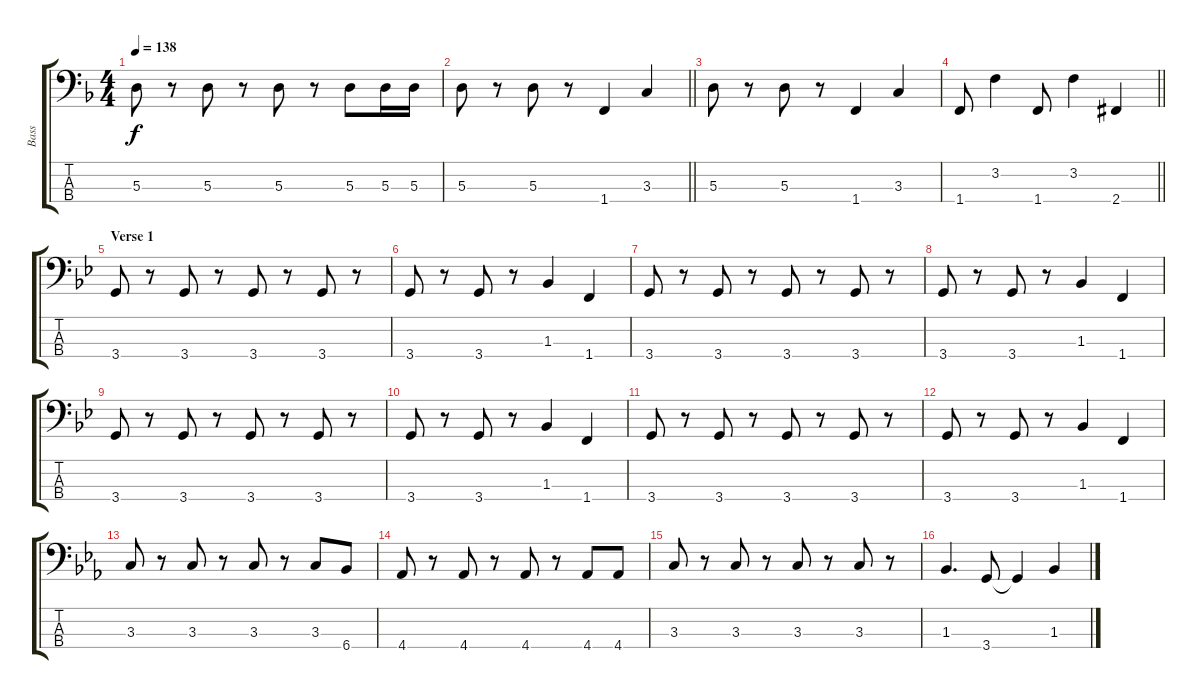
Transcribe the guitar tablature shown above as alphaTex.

\track ("Bass" "Bass") {instrument electricbassfinger bank 255}
\staff {score tabs}
\tuning (G2 D2 A1 E1) {hide}
\ts (4 4)
\tempo 138
\clef f4
\ks f
5.3.8{dy f} r.8 5.3.8 r.8 5.3.8 r.8 5.3.8 5.3.16 5.3.16 |
\barLineRight lightlight
5.3.8 r.8 5.3.8 r.8 1.4.4 3.3.4 |
5.3.8 r.8 5.3.8 r.8 1.4.4 3.3.4 |
\barLineRight lightlight
1.4.8 3.2.4 1.4.8 3.2.4 2.4{acc #}.4 |
\section ("" "Verse 1")
\ks bb
3.4.8 r.8 3.4.8 r.8 3.4.8 r.8 3.4.8 r.8 |
3.4.8 r.8 3.4.8 r.8 1.3.4 1.4.4 |
3.4.8 r.8 3.4.8 r.8 3.4.8 r.8 3.4.8 r.8 |
3.4.8 r.8 3.4.8 r.8 1.3.4 1.4.4 |
3.4.8 r.8 3.4.8 r.8 3.4.8 r.8 3.4.8 r.8 |
3.4.8 r.8 3.4.8 r.8 1.3.4 1.4.4 |
3.4.8 r.8 3.4.8 r.8 3.4.8 r.8 3.4.8 r.8 |
3.4.8 r.8 3.4.8 r.8 1.3.4 1.4.4 |
\ks eb
3.3.8 r.8 3.3.8 r.8 3.3.8 r.8 3.3.8 6.4.8 |
4.4.8 r.8 4.4.8 r.8 4.4.8 r.8 4.4.8 4.4.8 |
3.3.8 r.8 3.3.8 r.8 3.3.8 r.8 3.3.8 r.8 |
1.3.4{d} 3.4.8 3.4{t}.4 1.3.4
